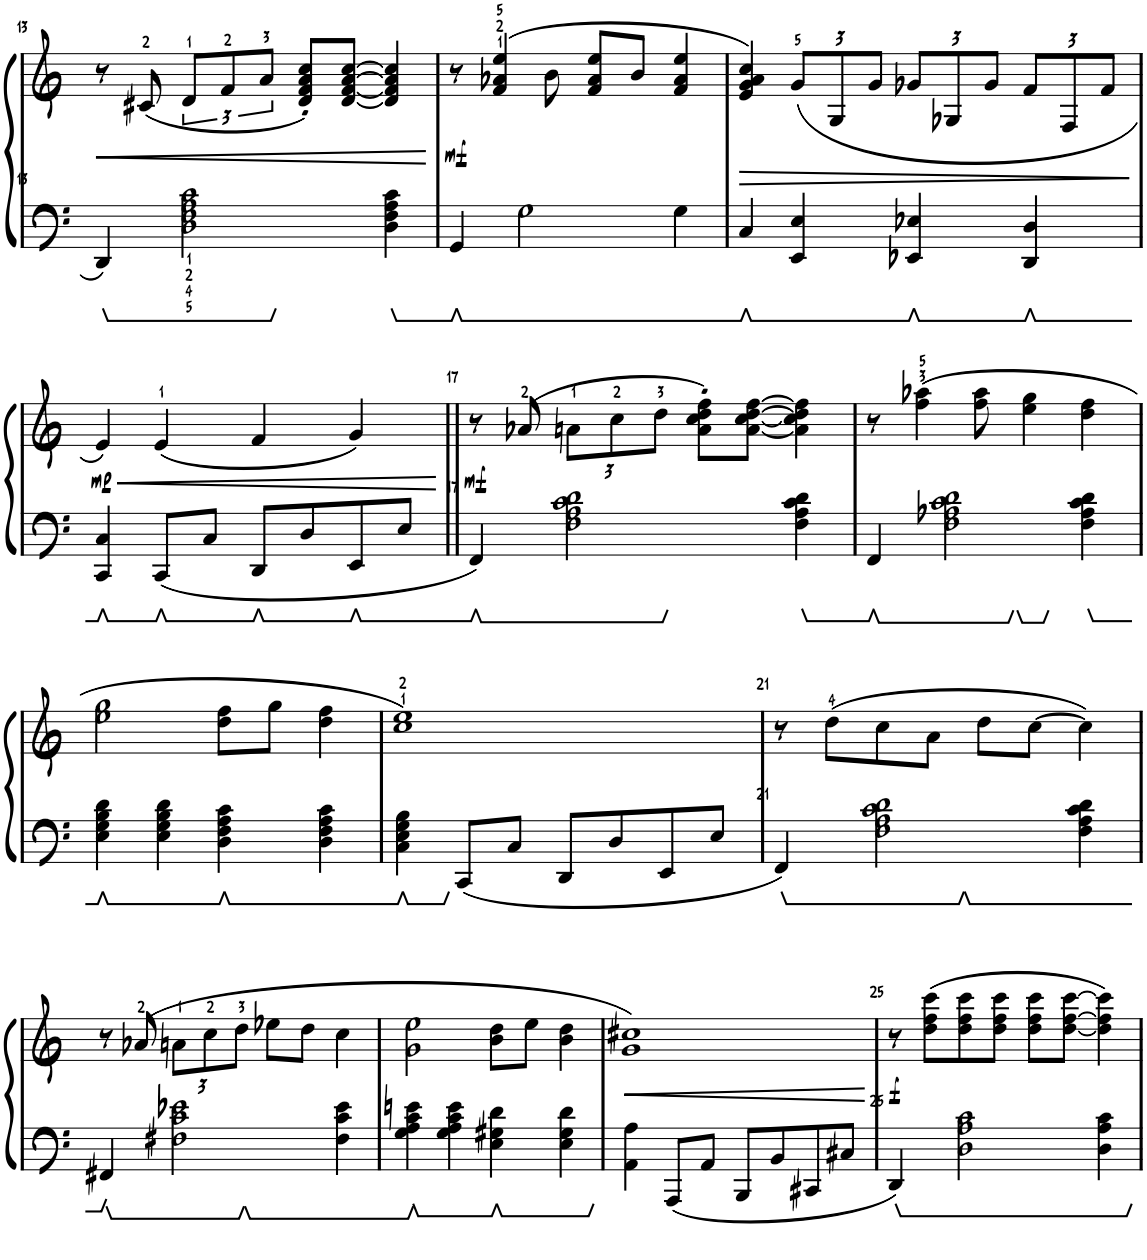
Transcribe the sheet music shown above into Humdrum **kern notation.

**kern	**kern	**dynam
*part1	*part1	*part1
*staff2	*staff1	*staff1/2
*I"Piano	*	*
*I'Pno.	*	*
!!LO:PB:g=z
*clefF4	*clefG2	*
*k[]	*k[]	*
*M4/4	*M4/4	*
=13	=13	=13
!	!	!LO:HP:b
4DD/	8r	<
.	(8c#X/	.
2D\ 2F\ 2A\ 2c\	12d/L	.
.	12f/	.
.	12a/J	.
.	8d/' 8f/' 8a/' 8cc/'L)	.
.	[8d/ [8f/ [8a/ [8cc/J	.
4D\ 4F\ 4A\ 4c\	4d/] 4f/] 4a/] 4cc/]	.
.	.	[
=14	=14	=14
!	!	!LO:DY:b
4GG/	8r	mf
.	(4f/ 4a-X/ 4ee/	.
2G\	.	.
.	8b\	.
.	8f/ 8a-/ 8ee/L	.
.	8b/J	.
4G\	4f/ 4a-/ 4ee/	.
=15	=15	=15
!	!	!LO:HP:b
4C/	4e/ 4g/ 4a/ 4cc/)	>
*	*Xbrackettup	*
4EE/ 4E/	(12g/L	.
.	12G/	.
.	12g/J	.
4EE-X/ 4E-X/	12g-X/L	.
.	12G-X/	.
.	12g-/J	.
4DD/ 4D/	12f/L	.
.	12F/	.
.	12f/J	.
.	.	]
!!LO:LB:g=z
=16	=16	=16
!	!	!LO:HP:b
!	!	!LO:DY:n=1:b
4CC/ 4C/	4e/)	< mp
8CC/L	(4e/	.
8C/J	.	.
8DD/L	4f/	.
8D/	.	.
8EE/	4g/)	.
8E/J	.	.
.	.	[
=17||	=17||	=17||
!	!	!LO:DY:b
4FF/	8r	mf
.	(8a-X/	.
2F\ 2A\ 2c\ 2d\	12an\L	.
.	12cc\	.
.	12dd\J	.
.	8a\' 8cc\' 8dd\' 8ff\'L)	.
.	[8a\ [8cc\ [8dd\ [8ff\J	.
4F\ 4A\ 4c\ 4d\	4a\] 4cc\] 4dd\] 4ff\]	.
=18	=18	=18
4FF/	8r	.
.	(4ff\ 4aa-X\	.
2F\ 2A-X\ 2c\ 2d\	.	.
.	8ff\ 8aa-\	.
.	4ee\ 4gg\	.
4F\ 4A-\ 4c\ 4d\	4dd\ 4ff\	.
!!LO:LB:g=z
=19	=19	=19
4E\ 4G\ 4B\ 4d\	2ee\ 2gg\	.
4E\ 4G\ 4B\ 4d\	.	.
4D\ 4F\ 4A\ 4c\	8dd\ 8ff\L	.
.	8gg\J	.
4D\ 4F\ 4A\ 4c\	4dd\ 4ff\	.
=20	=20	=20
4C\ 4E\ 4G\ 4B\	1cc 1ee)	.
8CC/L	.	.
8C/J	.	.
8DD/L	.	.
8D/	.	.
8EE/	.	.
8E/J	.	.
=21	=21	=21
4FF/	8r	.
.	(8dd\L	.
2F\ 2A\ 2c\ 2d\	8cc\	.
.	8a\J	.
.	8dd\L	.
.	[8cc\J	.
4F\ 4A\ 4c\ 4d\	4cc\])	.
!!LO:LB:g=z
=22	=22	=22
4FF#X/	8r	.
.	(8a-X/	.
2F#X\ 2c\ 2e-X\	12an\L	.
.	12cc\	.
.	12dd\J	.
.	8ee-X\L	.
.	8dd\J	.
4F#\ 4c\ 4e-\	4cc\	.
=23	=23	=23
4G\ 4A\ 4c\ 4en\	2g\ 2ee\	.
4G\ 4A\ 4c\ 4e\	.	.
4E\ 4G#X\ 4d\	8b\ 8dd\L	.
.	8ee\J	.
4E\ 4G#\ 4d\	4b\ 4dd\	.
=24	=24	=24
!	!	!LO:HP:b
4AA\ 4A\	1g 1cc#X)	<
8AAA/L	.	.
8AA/J	.	.
8BBB/L	.	.
8BB/	.	.
8CC#X/	.	.
8C#X/J	.	.
.	.	[
=25	=25	=25
!	!	!LO:DY:b
4DD/	8r	f
.	(8dd\ 8ff\ 8ccc\L	.
2D\ 2A\ 2c\	8dd\ 8ff\ 8ccc\	.
.	8dd\ 8ff\ 8ccc\J	.
.	8dd\ 8ff\ 8ccc\L	.
.	[8dd\ [8ff\ [8ccc\J	.
4D\ 4A\ 4c\	4dd\] 4ff\] 4ccc\])	.
=	=	=
*-	*-	*-
